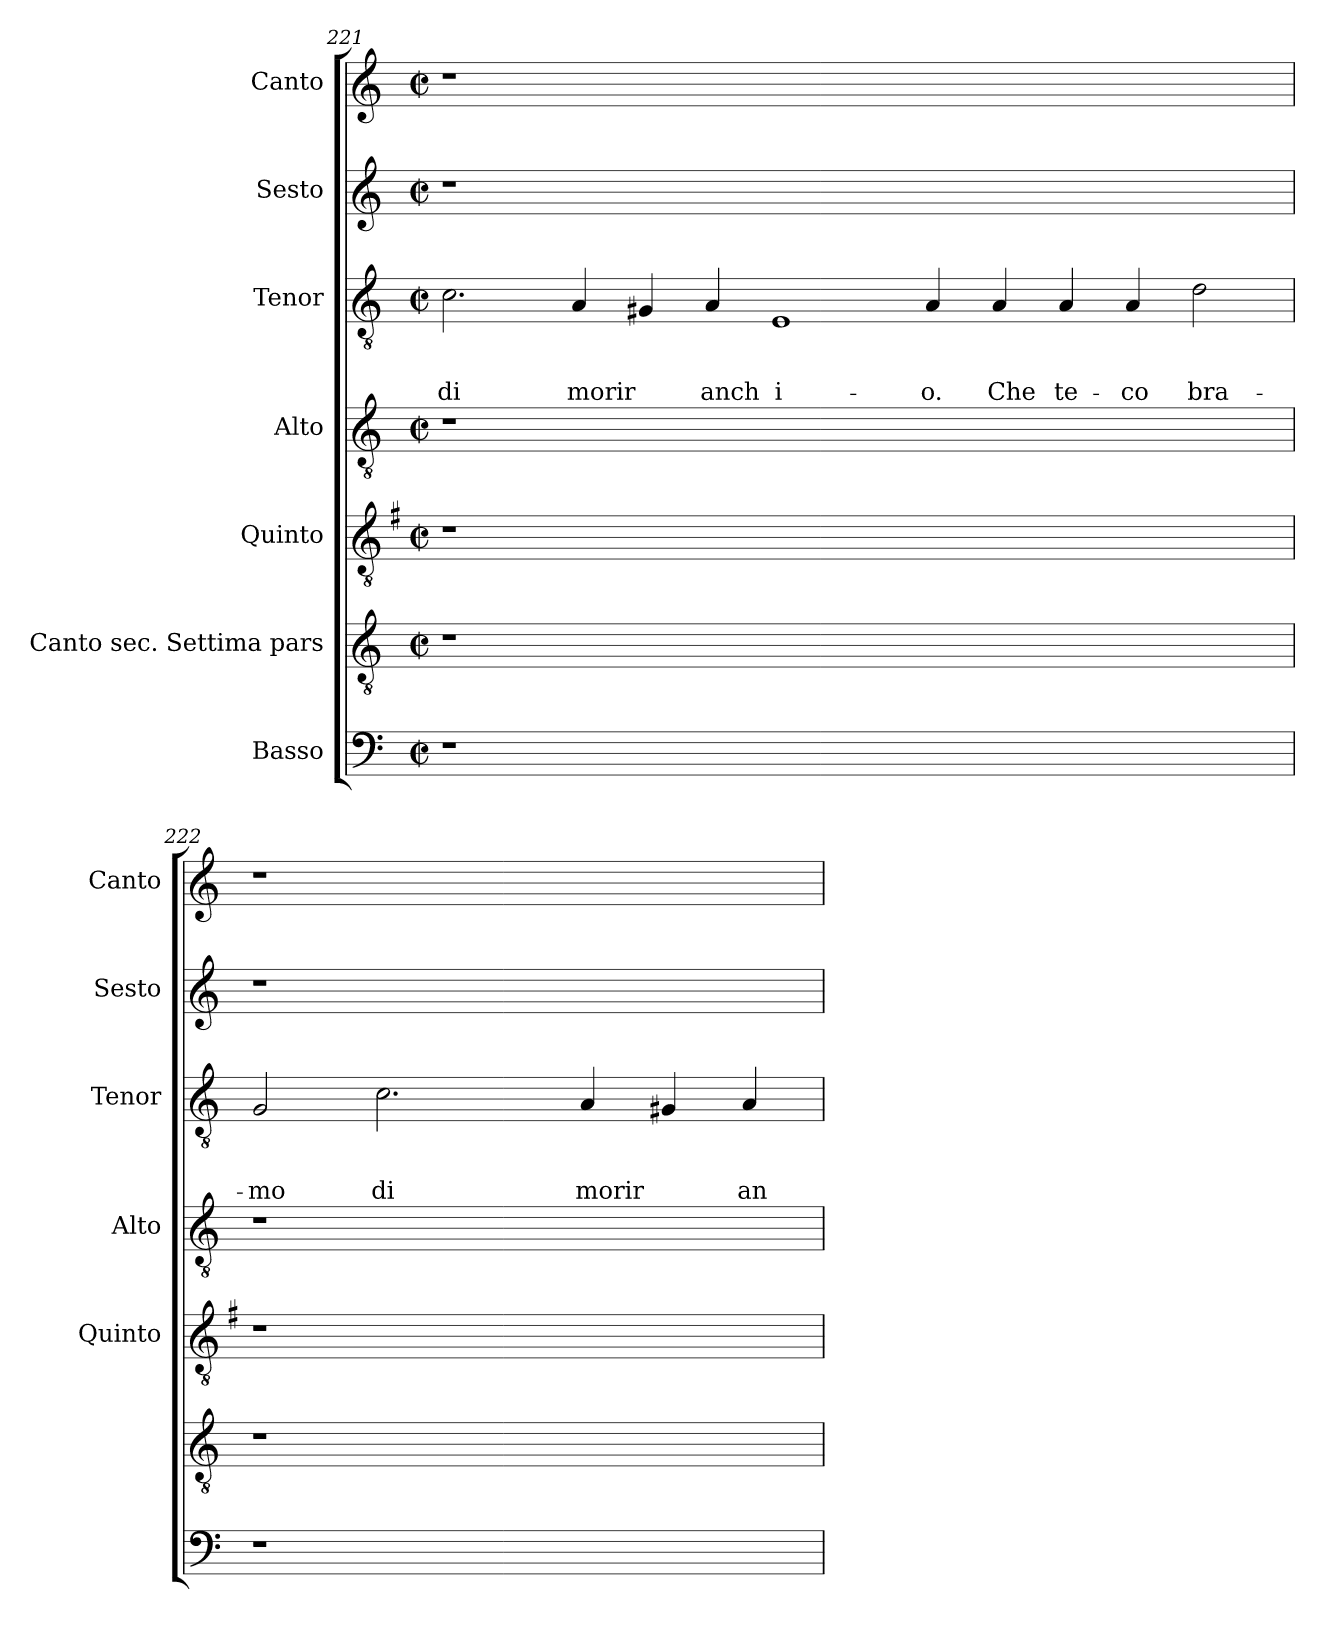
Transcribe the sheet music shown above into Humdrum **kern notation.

**kern	**kern	**kern	**kern	**kern	**text	**text	**text	**kern	**kern
*part7	*part6	*part5	*part4	*part3	*part3	*part3	*part3	*part2	*part1
*staff7	*staff6	*staff5	*staff4	*staff3	*staff3	*staff3	*staff3	*staff2	*staff1
*I"Basso	*I"Canto sec. Settima pars	*I"Quinto	*I"Alto	*I"Tenor	*	*	*	*I"Sesto	*I"Canto
*	*	*I'Quinto	*I'Alto	*I'Tenor	*	*	*	*I'Sesto	*I'Canto
*clefF4	*clefGv2	*clefGv2	*clefGv2	*clefGv2	*	*	*	*clefG2	*clefG2
*k[]	*k[]	*k[f#]	*k[]	*k[]	*	*	*	*k[]	*k[]
*C:	*C:	*G:	*C:	*C:	*	*	*	*C:	*C:
*M2/2	*M2/2	*M2/2	*M2/2	*M2/2	*	*	*	*M2/2	*M2/2
*met(c|)	*met(c|)	*met(c|)	*met(c|)	*met(c|)	*	*	*	*met(c|)	*met(c|)
=221	=221	=221	=221	=221	=221	=221	=221	=221	=221
!	!	!	!	!	!	!	!LO:LY:b	!	!
1r	1r	1r	1r	2.c\	.	.	di	1r	1r
!	!	!	!	!	!	!	!LO:LY:b	!	!
.	.	.	.	4A/	.	.	morir	.	.
0.ryy	0.ryy	0.ryy	0.ryy	4G#X/	.	.	.	0.ryy	0.ryy
!	!	!	!	!	!	!	!LO:LY:b	!	!
.	.	.	.	4A/	.	.	anch	.	.
!	!	!	!	!	!	!	!LO:LY:b	!	!
.	.	.	.	1E	.	.	i-	.	.
!	!	!	!	!	!	!	!LO:LY:b	!	!
.	.	.	.	4A/	.	.	-o.	.	.
!	!	!	!	!	!	!	!LO:LY:b	!	!
.	.	.	.	4A/	.	.	Che	.	.
!	!	!	!	!	!	!	!LO:LY:b	!	!
.	.	.	.	4A/	.	.	te-	.	.
!	!	!	!	!	!	!	!LO:LY:b	!	!
.	.	.	.	4A/	.	.	-co	.	.
!	!	!	!	!	!	!	!LO:LY:b	!	!
.	.	.	.	2d\	.	.	bra-	.	.
=222	=222	=222	=222	=222	=222	=222	=222	=222	=222
!	!	!	!	!	!	!	!LO:LY:b	!	!
1r	1r	1r	1r	2G/	.	.	-mo	1r	1r
!	!	!	!	!	!	!	!LO:LY:b	!	!
.	.	.	.	2.c\	.	.	di	.	.
1ryy	1ryy	1ryy	1ryy	.	.	.	.	1ryy	1ryy
!	!	!	!	!	!	!	!LO:LY:b	!	!
.	.	.	.	4A/	.	.	morir	.	.
.	.	.	.	4G#X/	.	.	.	.	.
!	!	!	!	!	!	!	!LO:LY:b	!	!
.	.	.	.	4A/	.	.	an-	.	.
=	=	=	=	=	=	=	=	=	=
*-	*-	*-	*-	*-	*-	*-	*-	*-	*-
